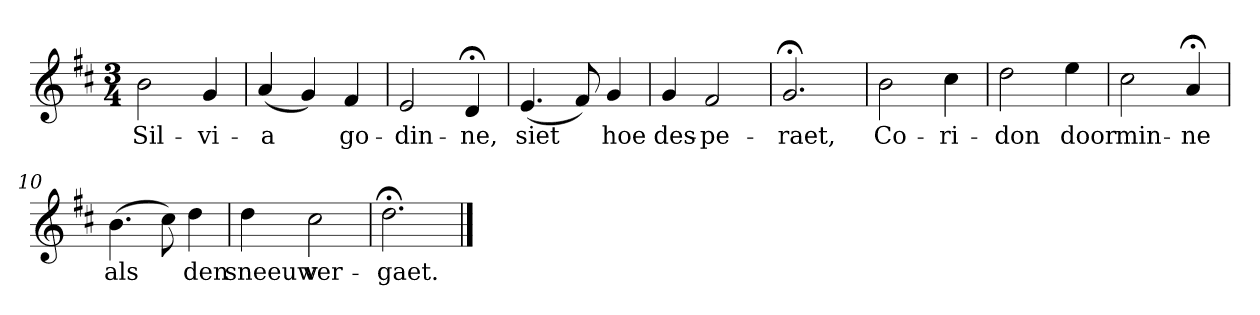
**kern	**text
*part1	*part1
*staff1	*staff1
*k[f#c#]	*
*D:	*
*M3/4	*
*MM120	*
=1	=1
2b	Sil-
4g	-vi-
=2	=2
(4a	-a
4g)	.
4f#	go-
=3	=3
2e	-din-
4d;<	-ne,
=4	=4
(4.e	siet
8f#)	.
4g	hoe
=5	=5
4g	des-
2f#	-pe-
=6	=6
2.g;<	-raet,
=7	=7
2b	Co-
4cc#	-ri-
=8	=8
2dd	-don
4ee	door
=9	=9
2cc#	min-
4a;<	-ne
=10	=10
(4.b	als
8cc#)	.
4dd	den
=11	=11
4dd	sneeuw
2cc#	ver-
=12	=12
2.dd;<	-gaet.
==	==
*-	*-
